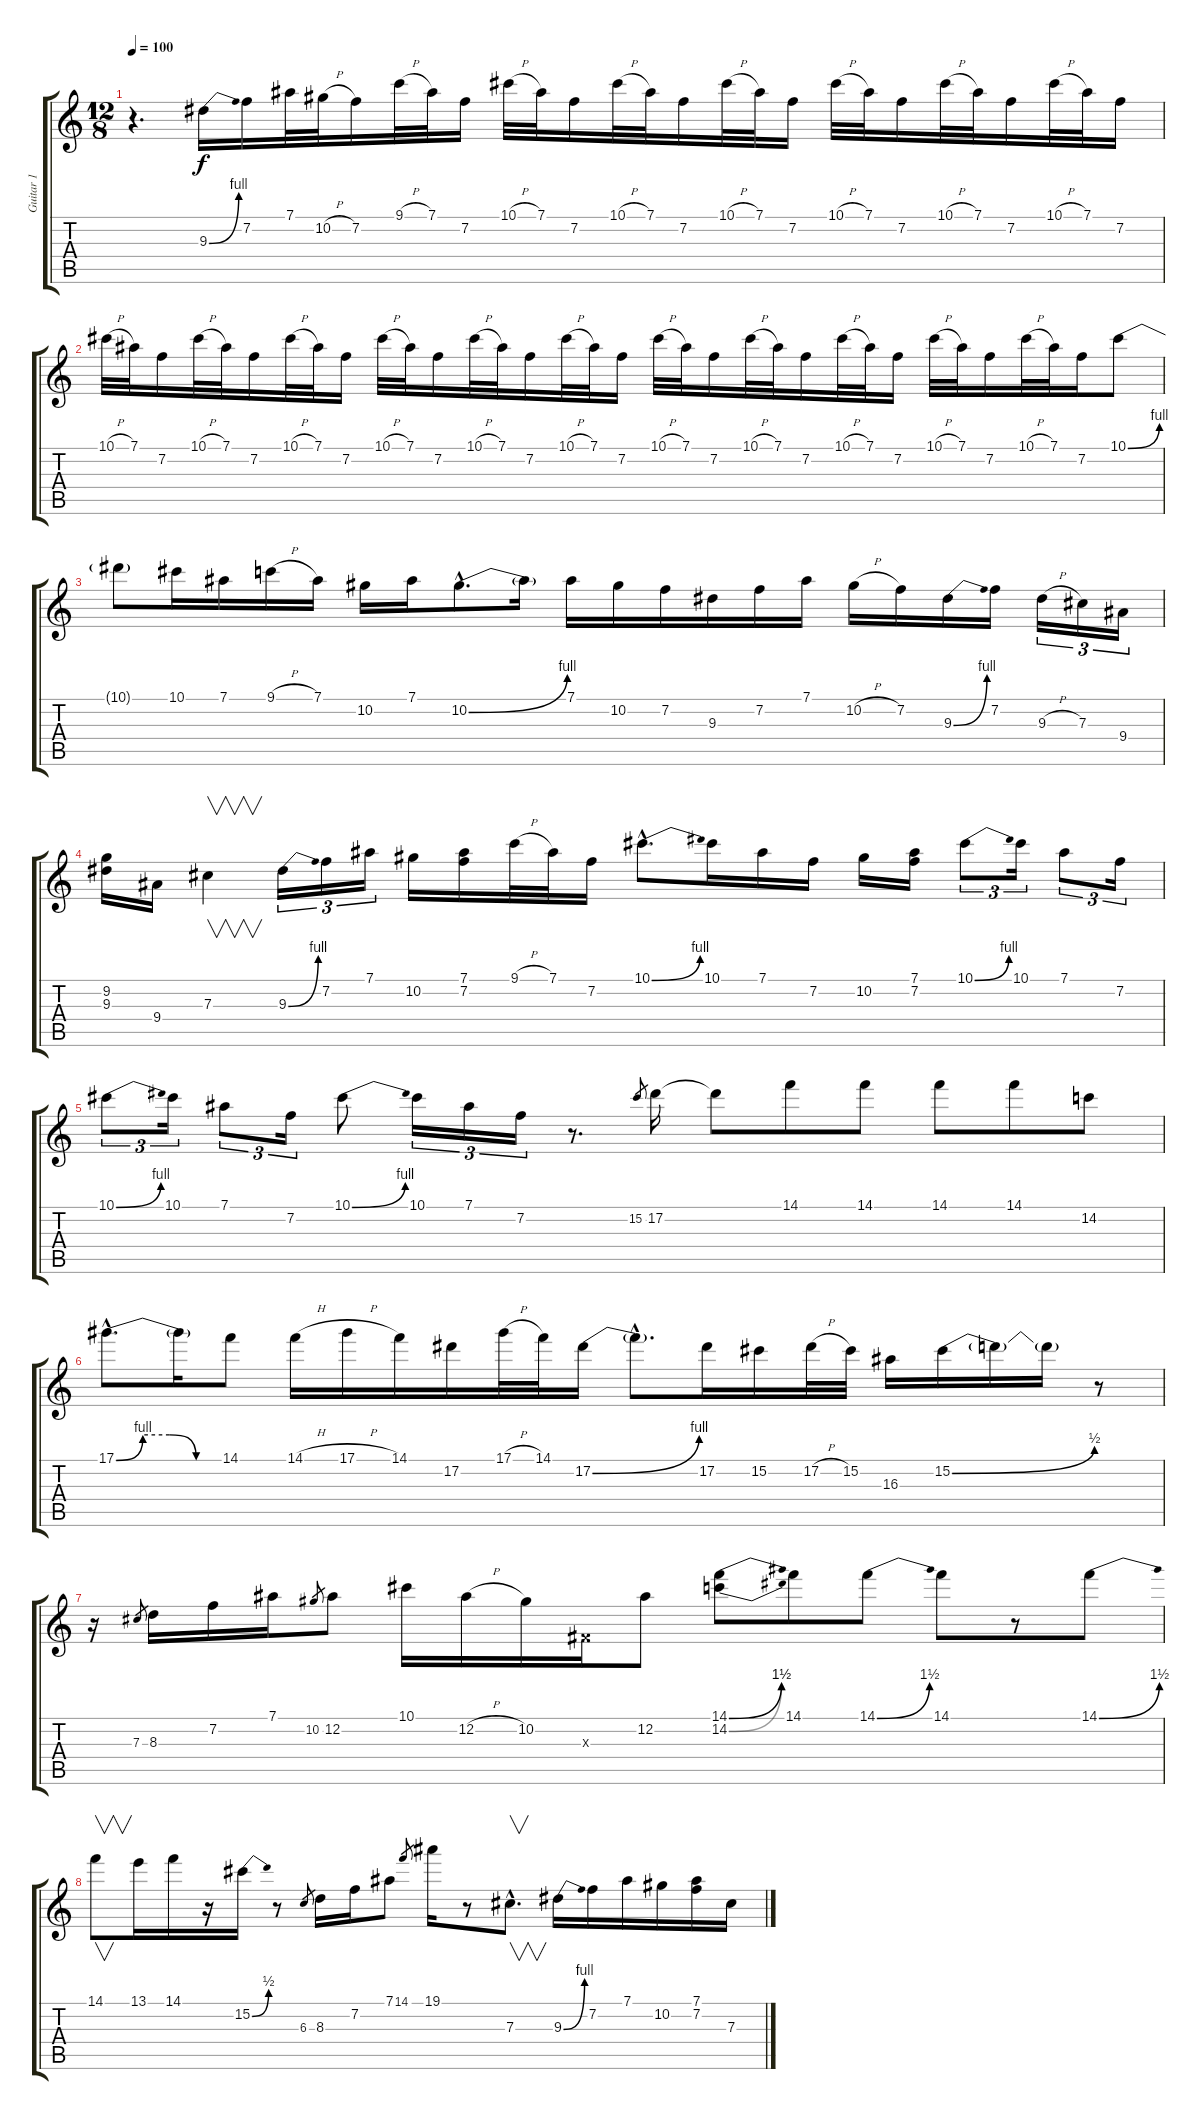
\track ("Guitar 1" "Guitar 1") {instrument distortionguitar}
\staff {score tabs}
\tuning (Eb4 Bb3 Gb3 Db3 Ab2 Eb2) {hide}
\ts (12 8)
\tempo 100
\clef g2
\ks c
r.4{d dy f} 9.3{be (bend 0 0 60 4)}.16 7.2.16 7.1.32 10.2{h}.32 7.2.16 9.1{h}.32 7.1.32 7.2.16 10.1{h}.32 7.1.32 7.2.16 10.1{h}.32 7.1.32 7.2.16 10.1{h}.32 7.1.32 7.2.16 10.1{h}.32 7.1.32 7.2.16 10.1{h}.32 7.1.32 7.2.16 10.1{h}.32 7.1.32 7.2.16 |
10.1{h}.32 7.1.32 7.2.16 10.1{h}.32 7.1.32 7.2.16 10.1{h}.32 7.1.32 7.2.16 10.1{h}.32 7.1.32 7.2.16 10.1{h}.32 7.1.32 7.2.16 10.1{h}.32 7.1.32 7.2.16 10.1{h}.32 7.1.32 7.2.16 10.1{h}.32 7.1.32 7.2.16 10.1{h}.32 7.1.32 7.2.16 10.1{h}.32 7.1.32 7.2.16 10.1{h}.32 7.1.32 7.2.16 10.1{be (bend 0 0 60 4)}.8 |
10.1{t}.8 10.1.16 7.1.16 9.1{h}.16 7.1.16 10.2.16 7.1.16 10.2{be (bend 0 0 60 4) hac}.8{d} 10.2{t}.16 7.1.16 10.2.16 7.2.16 9.3.16 7.2.16 7.1.16 10.2{h}.16 7.2.16 9.3{be (bend 0 0 60 4)}.16 7.2.16 9.3{h}.16{tu (3 2)} 7.3.16{tu (3 2)} 9.4.16{tu (3 2)} |
(9.2 9.3).16 9.4.16 7.3.4{v} 9.3{be (bend 0 0 60 4)}.16{tu (3 2)} 7.2.16{tu (3 2)} 7.1.16{tu (3 2)} 10.2.16 (7.1 7.2).16 9.1{h}.32 7.1.32 7.2.16 10.1{be (bend 0 0 60 4) hac}.8{d} 10.1.16 7.1.16 7.2.16 10.2.16 (7.1 7.2).16 10.1{be (bend 0 0 60 4)}.8{tu (3 2)} 10.1.16{tu (3 2)} 7.1.8{tu (3 2)} 7.2.16{tu (3 2)} |
10.1{be (bend 0 0 60 4)}.8{tu (3 2)} 10.1.16{tu (3 2)} 7.1.8{tu (3 2)} 7.2.16{tu (3 2)} 10.1{be (bend 0 0 60 4)}.8 10.1.16{tu (3 2)} 7.1.16{tu (3 2)} 7.2.16{tu (3 2)} r.8{d} 15.2.8{gr} 17.2.16 17.2{t}.8 14.1.8 14.1.8 14.1.8 14.1.8 14.2.8 |
17.1{be (custom 0 0 15 4 30 4 45 0 60 0) hac}.8{d} 17.1{t}.16 14.1.8 14.1{h}.16 17.1{h}.16 14.1.16 17.2.16 17.1{h}.32 14.1.32 17.2{be (bend 0 0 60 4)}.16 17.2{hac t}.8{d} 17.2.16 15.2.16 17.2{h}.32 15.2.32 16.3.16 15.2{be (bend 0 0 60 2)}.16 15.2{t}.16 15.2{t}.16 r.8 |
r.16 7.3.8{gr} 8.3.16 7.2.16 7.1.16 10.2.8{gr} 12.2.8 10.1.16 12.2{h}.16 10.2.16 0.3{x}.16 12.2.8 (14.1{be (bend 0 0 60 6)} 14.2{be (bend 0 0 60 6)}).8 14.1.8 14.1{be (bend 0 0 60 6)}.8 14.1.8 r.8 14.1{be (bend 0 0 60 6)}.8 |
14.1.8{v} 13.1.16 14.1.16 r.16 15.2{be (bend 0 0 60 2)}.16 r.8 6.3.8{gr} 8.3.16 7.2.16 7.1.8 14.1.8{gr} 19.1.16 r.8 7.3{hac}.8{v d} 9.3{be (bend 0 0 60 4)}.16 7.2.16 7.1.16 10.2.16 (7.1 7.2).16 7.3.16
